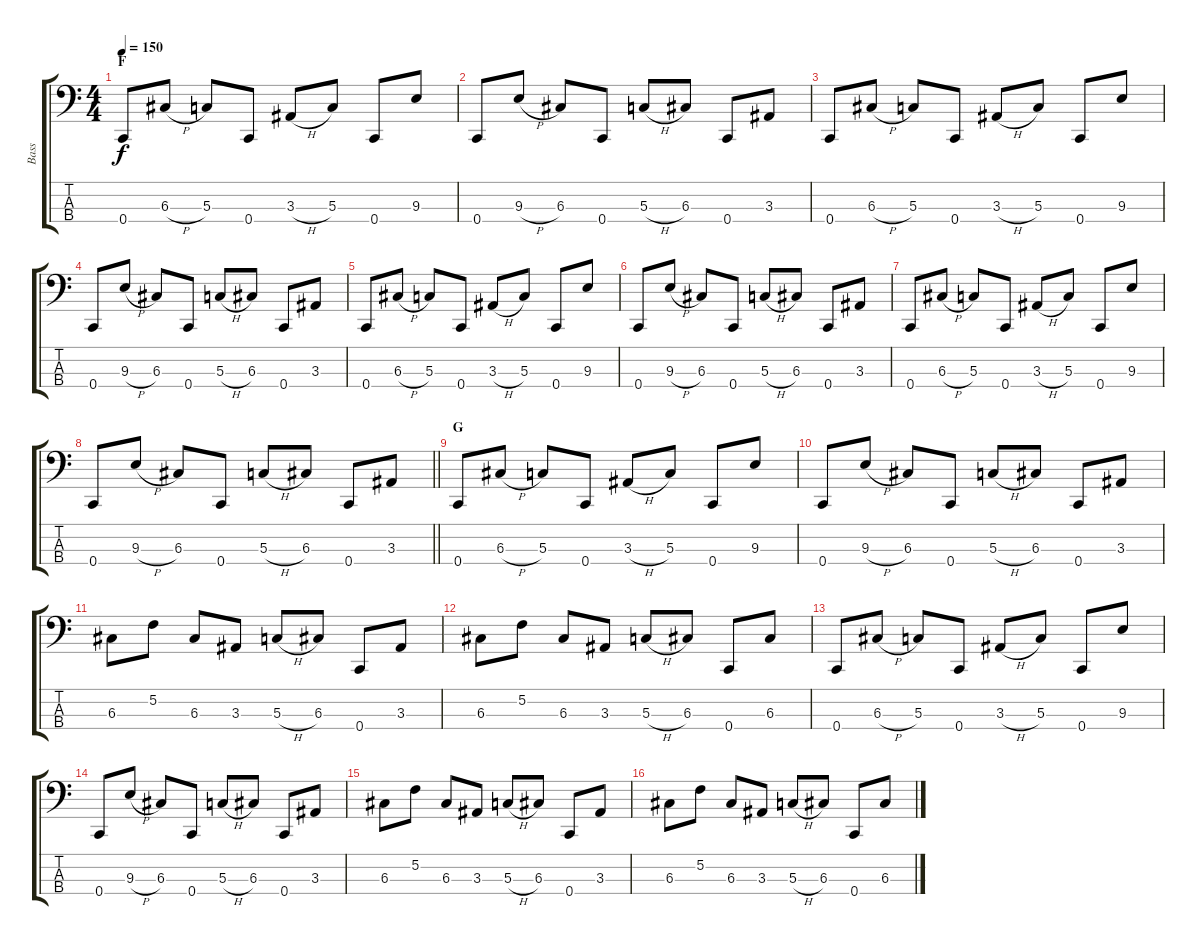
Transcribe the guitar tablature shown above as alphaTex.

\track ("Bass" "Bass") {instrument electricbassfinger}
\staff {score tabs}
\tuning (F2 C2 G1 C1) {hide}
\ts (4 4)
\section ("" "F")
\tempo 150
\clef f4
\ks c
0.4.8{dy f} 6.3{h}.8 5.3.8 0.4.8 3.3{h}.8 5.3.8 0.4.8 9.3.8 |
0.4.8 9.3{h}.8 6.3.8 0.4.8 5.3{h}.8 6.3.8 0.4.8 3.3.8 |
0.4.8 6.3{h}.8 5.3.8 0.4.8 3.3{h}.8 5.3.8 0.4.8 9.3.8 |
0.4.8 9.3{h}.8 6.3.8 0.4.8 5.3{h}.8 6.3.8 0.4.8 3.3.8 |
0.4.8 6.3{h}.8 5.3.8 0.4.8 3.3{h}.8 5.3.8 0.4.8 9.3.8 |
0.4.8 9.3{h}.8 6.3.8 0.4.8 5.3{h}.8 6.3.8 0.4.8 3.3.8 |
0.4.8 6.3{h}.8 5.3.8 0.4.8 3.3{h}.8 5.3.8 0.4.8 9.3.8 |
\barLineRight lightlight
0.4.8 9.3{h}.8 6.3.8 0.4.8 5.3{h}.8 6.3.8 0.4.8 3.3.8 |
\section ("" "G")
0.4.8 6.3{h}.8 5.3.8 0.4.8 3.3{h}.8 5.3.8 0.4.8 9.3.8 |
0.4.8 9.3{h}.8 6.3.8 0.4.8 5.3{h}.8 6.3.8 0.4.8 3.3.8 |
6.3.8 5.2.8 6.3.8 3.3.8 5.3{h}.8 6.3.8 0.4.8 3.3.8 |
6.3.8 5.2.8 6.3.8 3.3.8 5.3{h}.8 6.3.8 0.4.8 6.3.8 |
0.4.8 6.3{h}.8 5.3.8 0.4.8 3.3{h}.8 5.3.8 0.4.8 9.3.8 |
0.4.8 9.3{h}.8 6.3.8 0.4.8 5.3{h}.8 6.3.8 0.4.8 3.3.8 |
6.3.8 5.2.8 6.3.8 3.3.8 5.3{h}.8 6.3.8 0.4.8 3.3.8 |
6.3.8 5.2.8 6.3.8 3.3.8 5.3{h}.8 6.3.8 0.4.8 6.3.8
